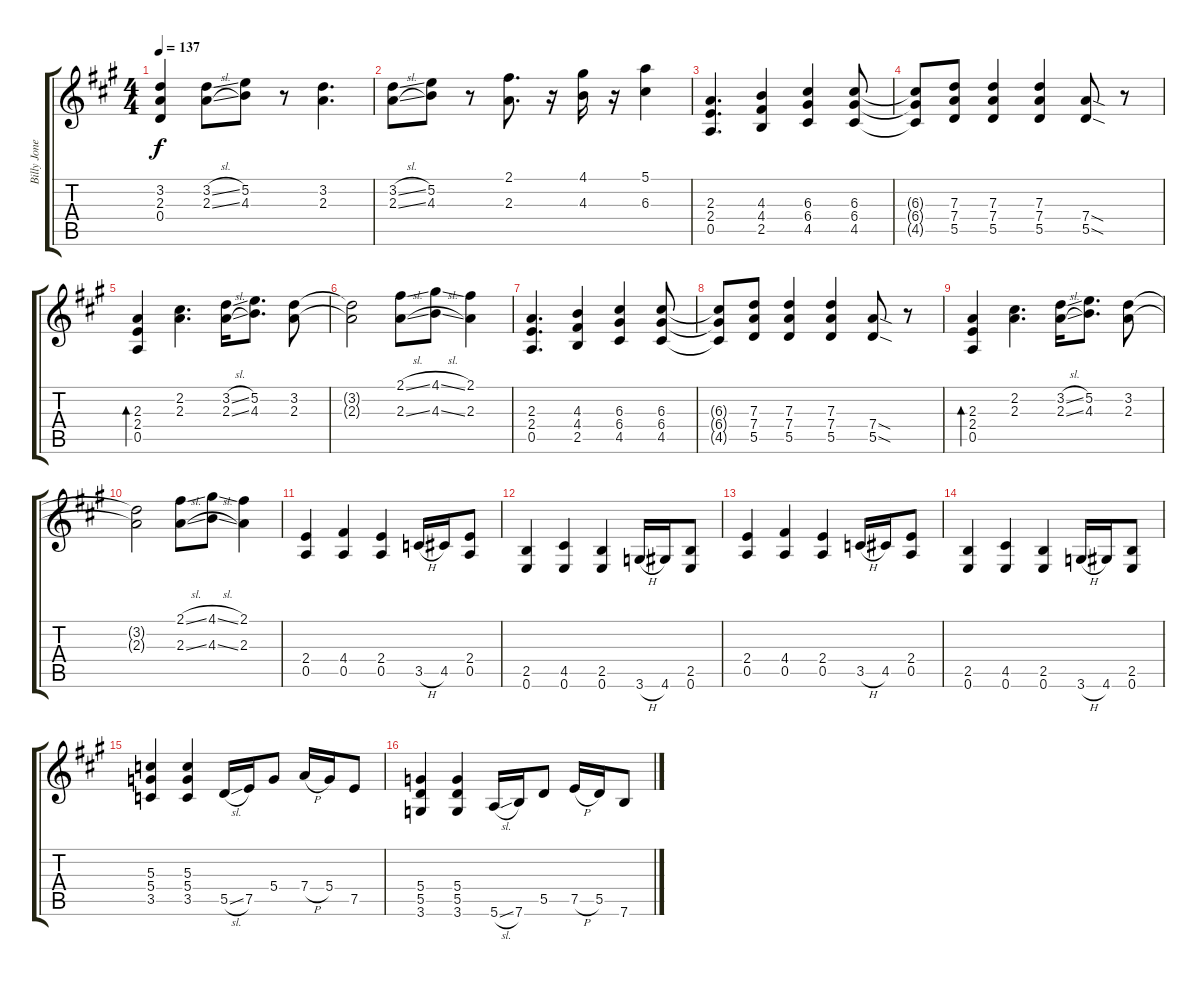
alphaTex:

\track ("Billy Jones Guitar" "Billy Jone") {instrument electricguitarclean}
\staff {score tabs}
\tuning (E4 B3 G3 D3 A2 E2) {hide}
\ts (4 4)
\tempo 137
\clef g2
\ks a
(3.2{t} 2.3{t} 0.4{t}).4{dy f} (3.2{sl} 2.3{sl}).8 (5.2 4.3).8 r.8 (3.2 2.3).4{d} |
(3.2{sl} 2.3{sl}).8 (5.2 4.3).8 r.8 (2.1 2.3).8{d} r.16 (4.1 4.3).16 r.16 (5.1 6.3).4 |
(2.3 2.4 0.5).4{d} (4.3 4.4 2.5).4 (6.3 6.4 4.5).4 (6.3 6.4 4.5).8 |
(6.3{t} 6.4{t} 4.5{t}).8 (7.3 7.4 5.5).8 (7.3 7.4 5.5).4 (7.3 7.4 5.5).4 (7.4{sod} 5.5{sod}).8 r.8 |
(2.3 2.4 0.5).4{bd 60} (2.2 2.3).4{d} (3.2{sl} 2.3{sl}).16 (5.2 4.3).8{d} (3.2 2.3).8 |
(3.2{t} 2.3{t}).2 (2.1{sl} 2.3{sl}).8 (4.1{sl} 4.3{sl}).8 (2.1 2.3).4 |
(2.3 2.4 0.5).4{d} (4.3 4.4 2.5).4 (6.3 6.4 4.5).4 (6.3 6.4 4.5).8 |
(6.3{t} 6.4{t} 4.5{t}).8 (7.3 7.4 5.5).8 (7.3 7.4 5.5).4 (7.3 7.4 5.5).4 (7.4{sod} 5.5{sod}).8 r.8 |
(2.3 2.4 0.5).4{bd 60} (2.2 2.3).4{d} (3.2{sl} 2.3{sl}).16 (5.2 4.3).8{d} (3.2 2.3).8 |
(3.2{t} 2.3{t}).2 (2.1{sl} 2.3{sl}).8 (4.1{sl} 4.3{sl}).8 (2.1 2.3).4 |
(2.4 0.5).4 (4.4 0.5).4 (2.4 0.5).4 3.5{h}.16 4.5.16 (2.4 0.5).8 |
(2.5 0.6).4 (4.5 0.6).4 (2.5 0.6).4 3.6{h}.16 4.6.16 (2.5 0.6).8 |
(2.4 0.5).4 (4.4 0.5).4 (2.4 0.5).4 3.5{h}.16 4.5.16 (2.4 0.5).8 |
(2.5 0.6).4 (4.5 0.6).4 (2.5 0.6).4 3.6{h}.16 4.6.16 (2.5 0.6).8 |
(5.3 5.4 3.5).4 (5.3 5.4 3.5).4 5.5{sl}.16 7.5.16 5.4.8 7.4{h}.16 5.4.16 7.5.8 |
(5.4 5.5 3.6).4 (5.4 5.5 3.6).4 5.6{sl}.16 7.6.16 5.5.8 7.5{h}.16 5.5.16 7.6.8
